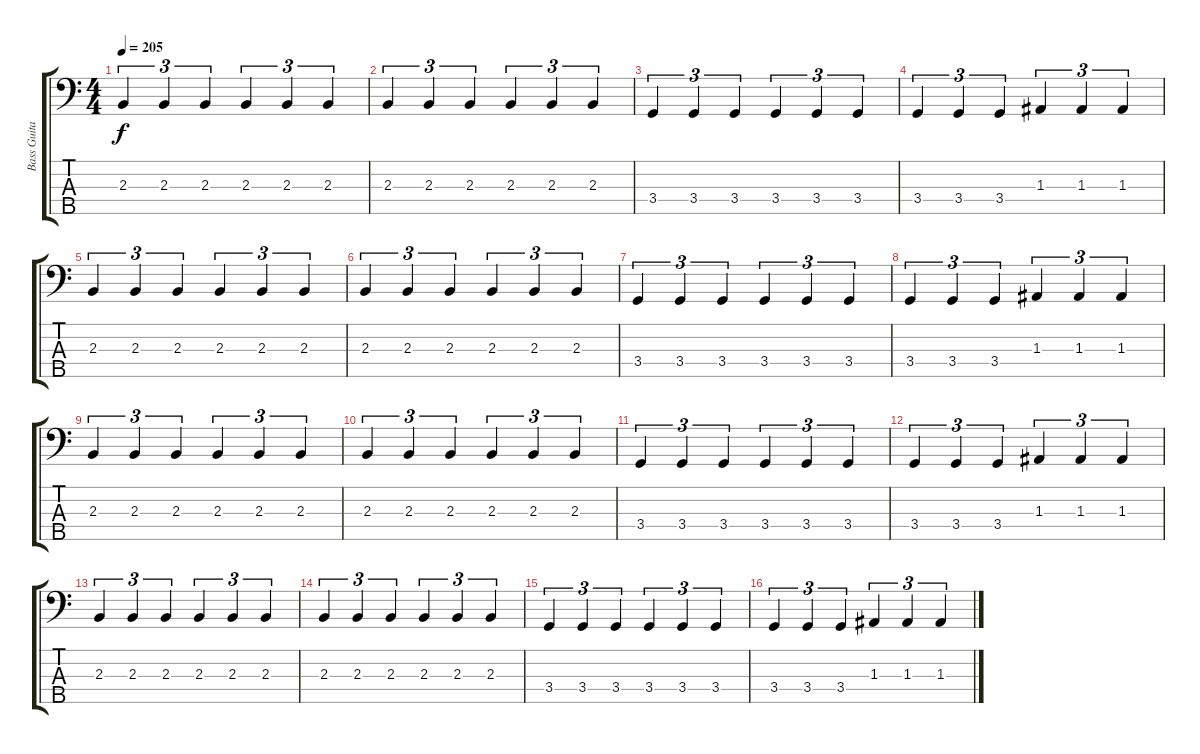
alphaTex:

\track ("Bass Guitar" "Bass Guita") {instrument electricbasspick}
\staff {score tabs}
\tuning (G2 D2 A1 E1 B0) {hide}
\ts (4 4)
\tempo 205
\clef f4
\ks c
2.3.4{tu (3 2) dy f} 2.3.4{tu (3 2)} 2.3.4{tu (3 2)} 2.3.4{tu (3 2)} 2.3.4{tu (3 2)} 2.3.4{tu (3 2)} |
2.3.4{tu (3 2)} 2.3.4{tu (3 2)} 2.3.4{tu (3 2)} 2.3.4{tu (3 2)} 2.3.4{tu (3 2)} 2.3.4{tu (3 2)} |
3.4.4{tu (3 2)} 3.4.4{tu (3 2)} 3.4.4{tu (3 2)} 3.4.4{tu (3 2)} 3.4.4{tu (3 2)} 3.4.4{tu (3 2)} |
3.4.4{tu (3 2)} 3.4.4{tu (3 2)} 3.4.4{tu (3 2)} 1.3.4{tu (3 2)} 1.3.4{tu (3 2)} 1.3.4{tu (3 2)} |
2.3.4{tu (3 2)} 2.3.4{tu (3 2)} 2.3.4{tu (3 2)} 2.3.4{tu (3 2)} 2.3.4{tu (3 2)} 2.3.4{tu (3 2)} |
2.3.4{tu (3 2)} 2.3.4{tu (3 2)} 2.3.4{tu (3 2)} 2.3.4{tu (3 2)} 2.3.4{tu (3 2)} 2.3.4{tu (3 2)} |
3.4.4{tu (3 2)} 3.4.4{tu (3 2)} 3.4.4{tu (3 2)} 3.4.4{tu (3 2)} 3.4.4{tu (3 2)} 3.4.4{tu (3 2)} |
3.4.4{tu (3 2)} 3.4.4{tu (3 2)} 3.4.4{tu (3 2)} 1.3.4{tu (3 2)} 1.3.4{tu (3 2)} 1.3.4{tu (3 2)} |
2.3.4{tu (3 2)} 2.3.4{tu (3 2)} 2.3.4{tu (3 2)} 2.3.4{tu (3 2)} 2.3.4{tu (3 2)} 2.3.4{tu (3 2)} |
2.3.4{tu (3 2)} 2.3.4{tu (3 2)} 2.3.4{tu (3 2)} 2.3.4{tu (3 2)} 2.3.4{tu (3 2)} 2.3.4{tu (3 2)} |
3.4.4{tu (3 2)} 3.4.4{tu (3 2)} 3.4.4{tu (3 2)} 3.4.4{tu (3 2)} 3.4.4{tu (3 2)} 3.4.4{tu (3 2)} |
3.4.4{tu (3 2)} 3.4.4{tu (3 2)} 3.4.4{tu (3 2)} 1.3.4{tu (3 2)} 1.3.4{tu (3 2)} 1.3.4{tu (3 2)} |
2.3.4{tu (3 2)} 2.3.4{tu (3 2)} 2.3.4{tu (3 2)} 2.3.4{tu (3 2)} 2.3.4{tu (3 2)} 2.3.4{tu (3 2)} |
2.3.4{tu (3 2)} 2.3.4{tu (3 2)} 2.3.4{tu (3 2)} 2.3.4{tu (3 2)} 2.3.4{tu (3 2)} 2.3.4{tu (3 2)} |
3.4.4{tu (3 2)} 3.4.4{tu (3 2)} 3.4.4{tu (3 2)} 3.4.4{tu (3 2)} 3.4.4{tu (3 2)} 3.4.4{tu (3 2)} |
3.4.4{tu (3 2)} 3.4.4{tu (3 2)} 3.4.4{tu (3 2)} 1.3.4{tu (3 2)} 1.3.4{tu (3 2)} 1.3.4{tu (3 2)}
